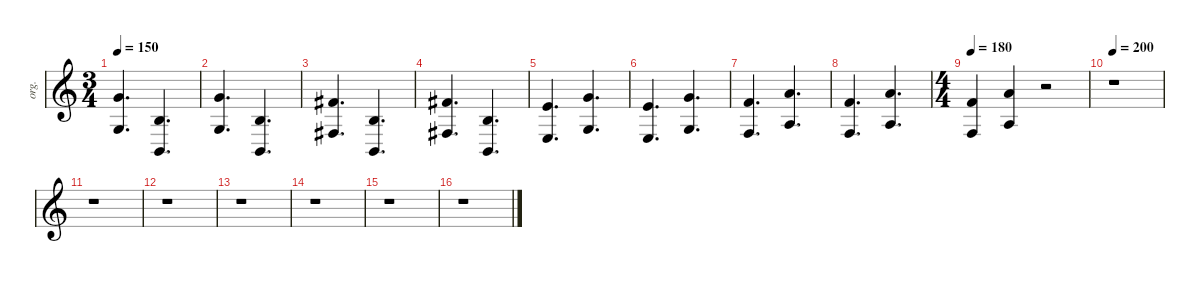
\defaultSystemsLayout 4
\hideDynamics
\bracketExtendMode nobrackets
\otherSystemsTrackNameOrientation horizontal
\track ("T. Rogers Keys 1" "org.") {instrument churchorgan}
\staff {score}
\tuning (Db4 Ab3 E3 B2 Gb2 Db2)
\ts (3 4)
\tempo 150
\clef g2
\ks c
(11.2 8.4).4{d dy f beam Up} (7.3 5.5).4{d beam Up} |
(11.2 8.4).4{d beam Up} (7.3 5.5).4{d beam Up} |
(10.2{acc #} 7.4{acc #}).4{d beam Up} (7.3 5.5).4{d beam Up} |
(10.2{acc #} 7.4{acc #}).4{d beam Up} (7.3 5.5).4{d beam Up} |
(8.2 5.4).4{d beam Up} (6.1 3.3).4{d beam Up} |
(8.2 5.4).4{d beam Up} (6.1 3.3).4{d beam Up} |
(9.2 6.4).4{d beam Up} (8.1 5.3).4{d beam Up} |
(9.2 6.4).4{d beam Up} (8.1 5.3).4{d beam Up} |
\ts (4 4)
\beaming (8 4 4)
\tempo 180
(9.2 6.4).4{beam Up} (8.1 5.3).4{beam Up} r.2{beam Up} |
\tempo 200
r.1{beam Down} |
r.1{beam Down} |
r.1{beam Down} |
r.1{beam Down} |
r.1{beam Down} |
r.1{beam Down} |
r.1{beam Down}
